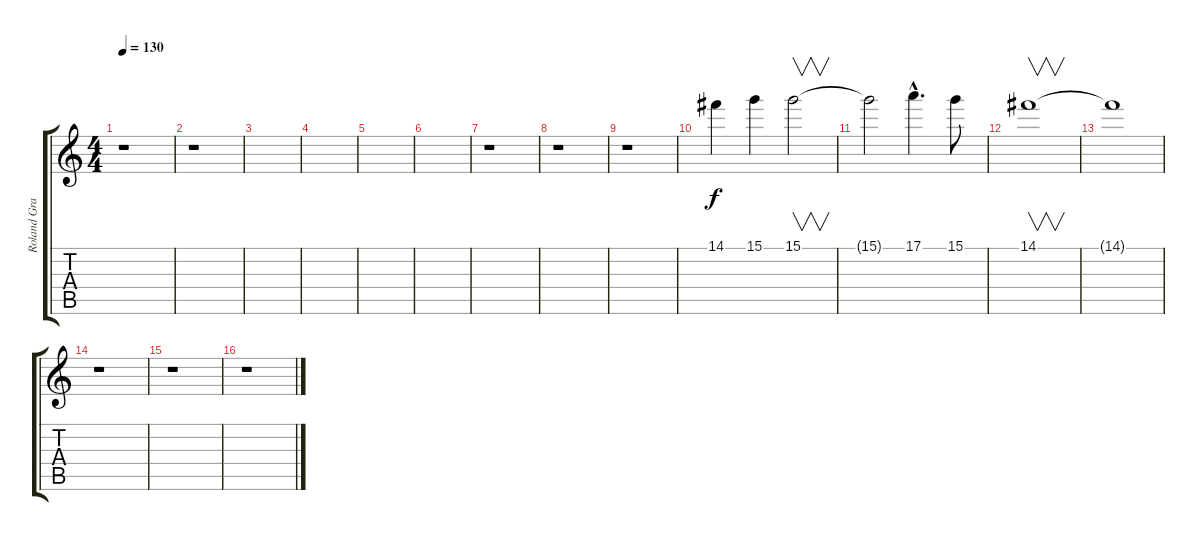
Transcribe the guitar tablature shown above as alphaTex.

\track ("Roland Grapow Solo" "Roland Gra") {instrument distortionguitar}
\staff {score tabs}
\tuning (E4 B3 G3 D3 A2 E2) {hide}
\ts (4 4)
\tempo 130
\clef g2
\ks c
r.1{dy f} |
r.1 |
|
|
|
|
r.1 |
r.1 |
r.1 |
14.1.4 15.1.4 15.1.2{v} |
15.1{t}.2 17.1{hac}.4{d} 15.1.8 |
14.1.1{v} |
14.1{t}.1 |
r.1 |
r.1 |
r.1
